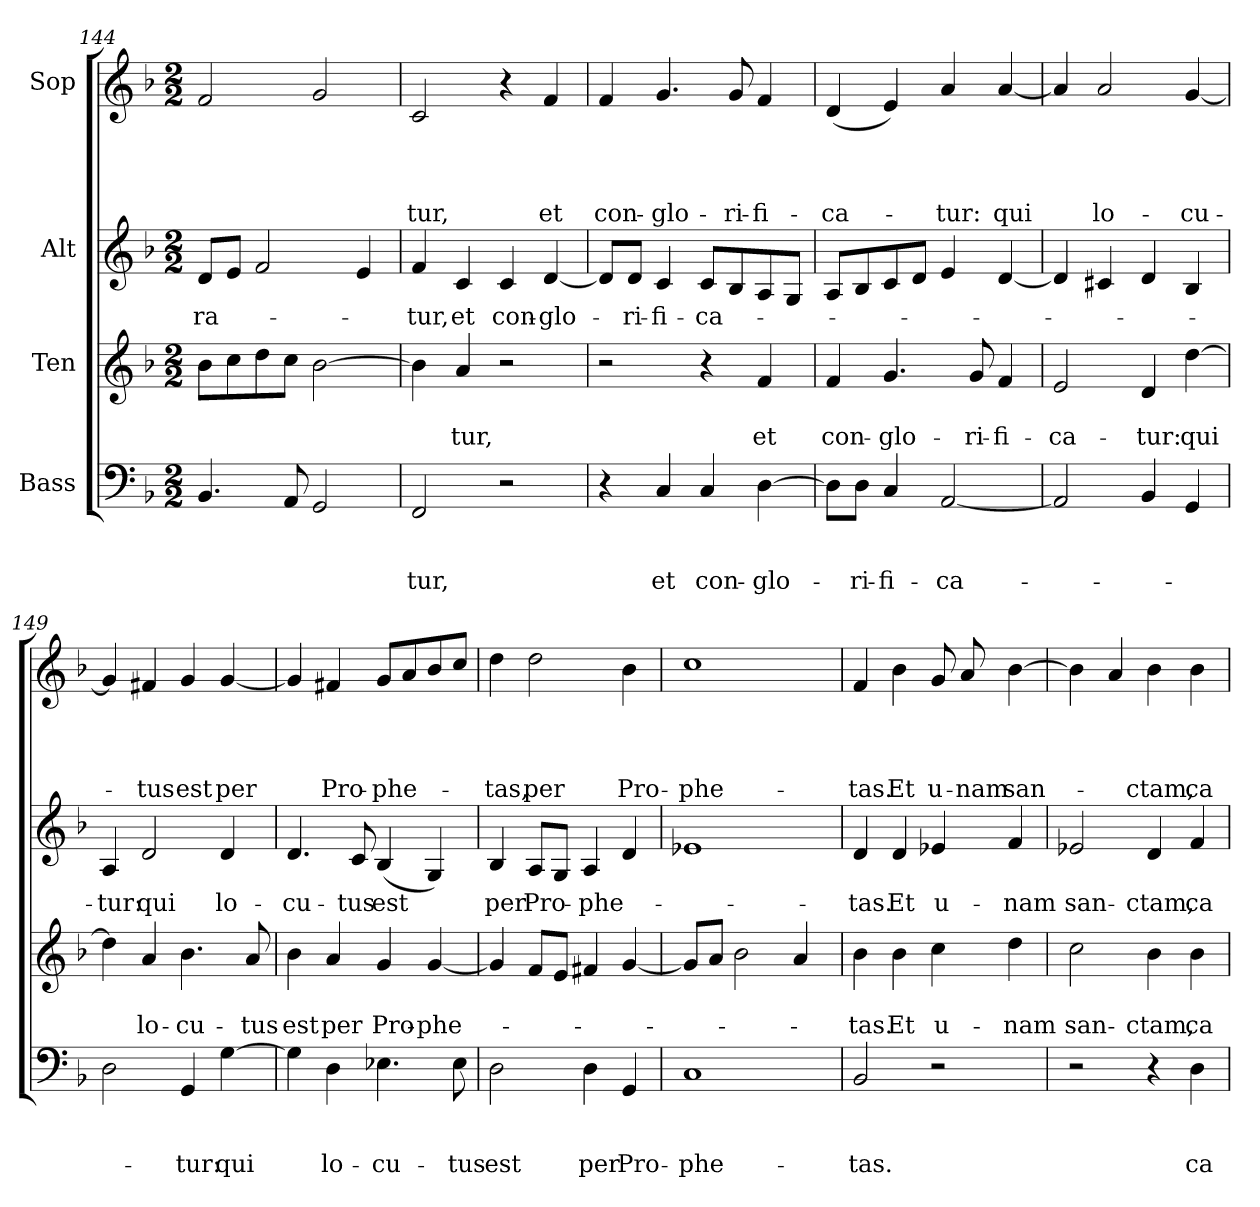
**kern	**text	**text	**text	**kern	**text	**text	**kern	**text	**kern	**text	**text	**text	**text
*part4	*part4	*part4	*part4	*part3	*part3	*part3	*part2	*part2	*part1	*part1	*part1	*part1	*part1
*staff4	*staff4	*staff4	*staff4	*staff3	*staff3	*staff3	*staff2	*staff2	*staff1	*staff1	*staff1	*staff1	*staff1
*I"Bass	*	*	*	*I"Ten	*	*	*I"Alt	*	*I"Sop	*	*	*	*
*clefF4	*	*	*	*clefG2	*	*	*clefG2	*	*clefG2	*	*	*	*
*k[b-]	*	*	*	*k[b-]	*	*	*k[b-]	*	*k[b-]	*	*	*	*
*F:	*	*	*	*F:	*	*	*F:	*	*F:	*	*	*	*
*M2/2	*	*	*	*M2/2	*	*	*M2/2	*	*M2/2	*	*	*	*
=144	=144	=144	=144	=144	=144	=144	=144	=144	=144	=144	=144	=144	=144
!	!	!	!	!	!	!	!	!LO:LY:b	!	!	!	!	!
4.BB-/	.	.	.	8b-\L	.	.	8d/L	-ra-	2f/	.	.	.	.
.	.	.	.	8cc\	.	.	8e/J	.	.	.	.	.	.
.	.	.	.	8dd\	.	.	2f/	.	.	.	.	.	.
8AA/	.	.	.	8cc\J	.	.	.	.	.	.	.	.	.
2GG/	.	.	.	[>2b-\	.	.	.	.	2g/	.	.	.	.
.	.	.	.	.	.	.	4e/	.	.	.	.	.	.
=145	=145	=145	=145	=145	=145	=145	=145	=145	=145	=145	=145	=145	=145
!	!	!	!LO:LY:b	!	!	!	!	!LO:LY:b	!	!	!	!	!LO:LY:b
2FF/	.	.	-tur,	4b-\]	.	.	4f/	-tur,	2c/	.	.	.	-tur,
!	!	!	!	!	!	!LO:LY:b	!	!LO:LY:b	!	!	!	!	!
.	.	.	.	4a/	.	-tur,	4c/	et	.	.	.	.	.
!	!	!	!	!	!	!	!	!LO:LY:b	!	!	!	!	!
2r	.	.	.	2r	.	.	4c/	con-	4r	.	.	.	.
!	!	!	!	!	!	!	!	!LO:LY:b	!	!	!	!	!LO:LY:b
.	.	.	.	.	.	.	[<4d/	-glo-	4f/	.	.	.	et
=146	=146	=146	=146	=146	=146	=146	=146	=146	=146	=146	=146	=146	=146
!	!	!	!	!	!	!	!	!	!	!	!	!	!LO:LY:b
4r	.	.	.	2r	.	.	8d/L]	.	4f/	.	.	.	con-
!	!	!	!	!	!	!	!	!LO:LY:b	!	!	!	!	!
.	.	.	.	.	.	.	8d/J	-ri-	.	.	.	.	.
!	!	!	!LO:LY:b	!	!	!	!	!LO:LY:b	!	!	!	!	!LO:LY:b
4C/	.	.	et	.	.	.	4c/	-fi-	4.g/	.	.	.	-glo-
!	!	!	!LO:LY:b	!	!	!	!	!LO:LY:b	!	!	!	!	!
4C/	.	.	con-	4r	.	.	8c/L	-ca-	.	.	.	.	.
!	!	!	!	!	!	!	!	!	!	!	!	!	!LO:LY:b
.	.	.	.	.	.	.	8B-/	.	8g/	.	.	.	-ri-
!	!	!	!LO:LY:b	!	!	!LO:LY:b	!	!	!	!	!	!	!LO:LY:b
[>4D\	.	.	-glo-	4f/	.	et	8A/	.	4f/	.	.	.	-fi-
.	.	.	.	.	.	.	8G/J	.	.	.	.	.	.
!!LO:PB:g=z
=147	=147	=147	=147	=147	=147	=147	=147	=147	=147	=147	=147	=147	=147
!	!	!	!	!	!	!LO:LY:b	!	!	!	!	!	!	!LO:LY:b
8D\L]	.	.	.	4f/	.	con-	8A/L	.	(<4d/	.	.	.	-ca-
!	!	!	!LO:LY:b	!	!	!	!	!	!	!	!	!	!
8D\J	.	.	-ri-	.	.	.	8B-/	.	.	.	.	.	.
!	!	!	!LO:LY:b	!	!	!LO:LY:b	!	!	!	!	!	!	!
4C/	.	.	-fi-	4.g/	.	-glo-	8c/	.	4e/)	.	.	.	.
.	.	.	.	.	.	.	8d/J	.	.	.	.	.	.
!	!	!	!LO:LY:b	!	!	!	!	!	!	!	!	!	!LO:LY:b
[<2AA/	.	.	-ca-	.	.	.	4e/	.	4a/	.	.	.	-tur:
!	!	!	!	!	!	!LO:LY:b	!	!	!	!	!	!	!
.	.	.	.	8g/	.	-ri-	.	.	.	.	.	.	.
!	!	!	!	!	!	!LO:LY:b	!	!	!	!	!	!	!LO:LY:b
.	.	.	.	4f/	.	-fi-	[<4d/	.	[<4a/	.	.	.	qui
=148	=148	=148	=148	=148	=148	=148	=148	=148	=148	=148	=148	=148	=148
!	!	!	!	!	!	!LO:LY:b	!	!	!	!	!	!	!
2AA/]	.	.	.	2e/	.	-ca-	4d/]	.	4a/]	.	.	.	.
!	!	!	!	!	!	!	!	!	!	!	!	!	!LO:LY:b
.	.	.	.	.	.	.	4c#X/	.	2a/	.	.	.	lo-
!	!	!	!	!	!	!LO:LY:b	!	!	!	!	!	!	!
4BB-/	.	.	.	4d/	.	-tur:	4d/	.	.	.	.	.	.
!	!	!	!	!	!	!LO:LY:b	!	!	!	!	!	!	!LO:LY:b
4GG/	.	.	.	[>4dd\	.	qui	4B-/	.	[<4g/	.	.	.	-cu-
=149	=149	=149	=149	=149	=149	=149	=149	=149	=149	=149	=149	=149	=149
!	!	!	!	!	!	!	!	!LO:LY:b	!	!	!	!	!
2D\	.	.	.	4dd\]	.	.	4A/	-tur:	4g/]	.	.	.	.
!	!	!	!	!	!	!LO:LY:b	!	!LO:LY:b	!	!	!	!	!LO:LY:b
.	.	.	.	4a/	.	lo-	2d/	qui	4f#X/	.	.	.	-tus
!	!	!	!LO:LY:b	!	!	!LO:LY:b	!	!	!	!	!	!	!LO:LY:b
4GG/	.	.	-tur:	4.b-\	.	-cu-	.	.	4g/	.	.	.	est
!	!	!	!LO:LY:b	!	!	!	!	!LO:LY:b	!	!	!	!	!LO:LY:b
[>4G\	.	.	qui	.	.	.	4d/	lo-	[<4g/	.	.	.	per
!	!	!	!	!	!	!LO:LY:b	!	!	!	!	!	!	!
.	.	.	.	8a/	.	-tus	.	.	.	.	.	.	.
=150	=150	=150	=150	=150	=150	=150	=150	=150	=150	=150	=150	=150	=150
!	!	!	!	!	!	!LO:LY:b	!	!LO:LY:b	!	!	!	!	!
4G\]	.	.	.	4b-\	.	est	4.d/	-cu-	4g/]	.	.	.	.
!	!	!	!LO:LY:b	!	!	!LO:LY:b	!	!	!	!	!	!	!LO:LY:b
4D\	.	.	lo-	4a/	.	per	.	.	4f#X/	.	.	.	Pro-
!	!	!	!	!	!	!	!	!LO:LY:b	!	!	!	!	!
.	.	.	.	.	.	.	8c/	-tus	.	.	.	.	.
!	!	!	!LO:LY:b	!	!	!LO:LY:b	!	!LO:LY:b	!	!	!	!	!LO:LY:b
4.E-X\	.	.	-cu-	4g/	.	Pro-	(<4B-/	est	8g/L	.	.	.	-phe-
.	.	.	.	.	.	.	.	.	8a/	.	.	.	.
!	!	!	!	!	!	!LO:LY:b	!	!	!	!	!	!	!
.	.	.	.	[<4g/	.	-phe-	4G/)	.	8b-/	.	.	.	.
!	!	!	!LO:LY:b	!	!	!	!	!	!	!	!	!	!
8E-\	.	.	-tus	.	.	.	.	.	8cc/J	.	.	.	.
=151	=151	=151	=151	=151	=151	=151	=151	=151	=151	=151	=151	=151	=151
!	!	!	!LO:LY:b	!	!	!	!	!LO:LY:b	!	!	!	!	!LO:LY:b
2D\	.	.	est	4g/]	.	.	4B-/	per	4dd\	.	.	.	-tas,
!	!	!	!	!	!	!	!	!LO:LY:b	!	!	!	!	!LO:LY:b
.	.	.	.	8f/L	.	.	8A/L	Pro-	2dd\	.	.	.	per
.	.	.	.	8e/J	.	.	8G/J	.	.	.	.	.	.
!	!	!	!LO:LY:b	!	!	!	!	!LO:LY:b	!	!	!	!	!
4D\	.	.	per	4f#X/	.	.	4A/	-phe-	.	.	.	.	.
!	!	!	!LO:LY:b	!	!	!	!	!	!	!	!	!	!LO:LY:b
4GG/	.	.	Pro-	[<4g/	.	.	4d/	.	4b-\	.	.	.	Pro-
=152	=152	=152	=152	=152	=152	=152	=152	=152	=152	=152	=152	=152	=152
!	!	!	!LO:LY:b	!	!	!	!	!	!	!	!	!	!LO:LY:b
1C	.	.	-phe-	8g/L]	.	.	1e-X	.	1cc	.	.	.	-phe-
.	.	.	.	8a/J	.	.	.	.	.	.	.	.	.
.	.	.	.	2b-\	.	.	.	.	.	.	.	.	.
.	.	.	.	4a/	.	.	.	.	.	.	.	.	.
!!LO:LB:g=z
=153	=153	=153	=153	=153	=153	=153	=153	=153	=153	=153	=153	=153	=153
!	!	!	!LO:LY:b	!	!	!LO:LY:b	!	!LO:LY:b	!	!	!	!	!LO:LY:b
2BB-/	.	.	-tas.	4b-\	.	-tas.	4d/	-tas.	4f/	.	.	.	-tas.
!	!	!	!	!	!	!LO:LY:b	!	!LO:LY:b	!	!	!	!	!LO:LY:b
.	.	.	.	4b-\	.	Et	4d/	Et	4b-\	.	.	.	Et
!	!	!	!	!	!	!LO:LY:b	!	!LO:LY:b	!	!	!	!	!LO:LY:b
2r	.	.	.	4cc\	.	u-	4e-X/	u-	8g/	.	.	.	u-
!	!	!	!	!	!	!	!	!	!	!	!	!	!LO:LY:b
.	.	.	.	.	.	.	.	.	8a/	.	.	.	-nam
!	!	!	!	!	!	!LO:LY:b	!	!LO:LY:b	!	!	!	!	!LO:LY:b
.	.	.	.	4dd\	.	-nam	4f/	-nam	[>4b-\	.	.	.	san-
=154	=154	=154	=154	=154	=154	=154	=154	=154	=154	=154	=154	=154	=154
!	!	!	!	!	!	!LO:LY:b	!	!LO:LY:b	!	!	!	!	!
2r	.	.	.	2cc\	.	san-	2e-X/	san-	4b-\]	.	.	.	.
.	.	.	.	.	.	.	.	.	4a/	.	.	.	.
!	!	!	!	!	!	!LO:LY:b	!	!LO:LY:b	!	!	!	!	!LO:LY:b
4r	.	.	.	4b-\	.	-ctam,	4d/	-ctam,	4b-\	.	.	.	-ctam,
!	!	!	!LO:LY:b	!	!	!LO:LY:b	!	!LO:LY:b	!	!	!	!	!LO:LY:b
4D\	.	.	ca-	4b-\	.	ca-	4f/	ca-	4b-\	.	.	.	ca-
=	=	=	=	=	=	=	=	=	=	=	=	=	=
*-	*-	*-	*-	*-	*-	*-	*-	*-	*-	*-	*-	*-	*-
